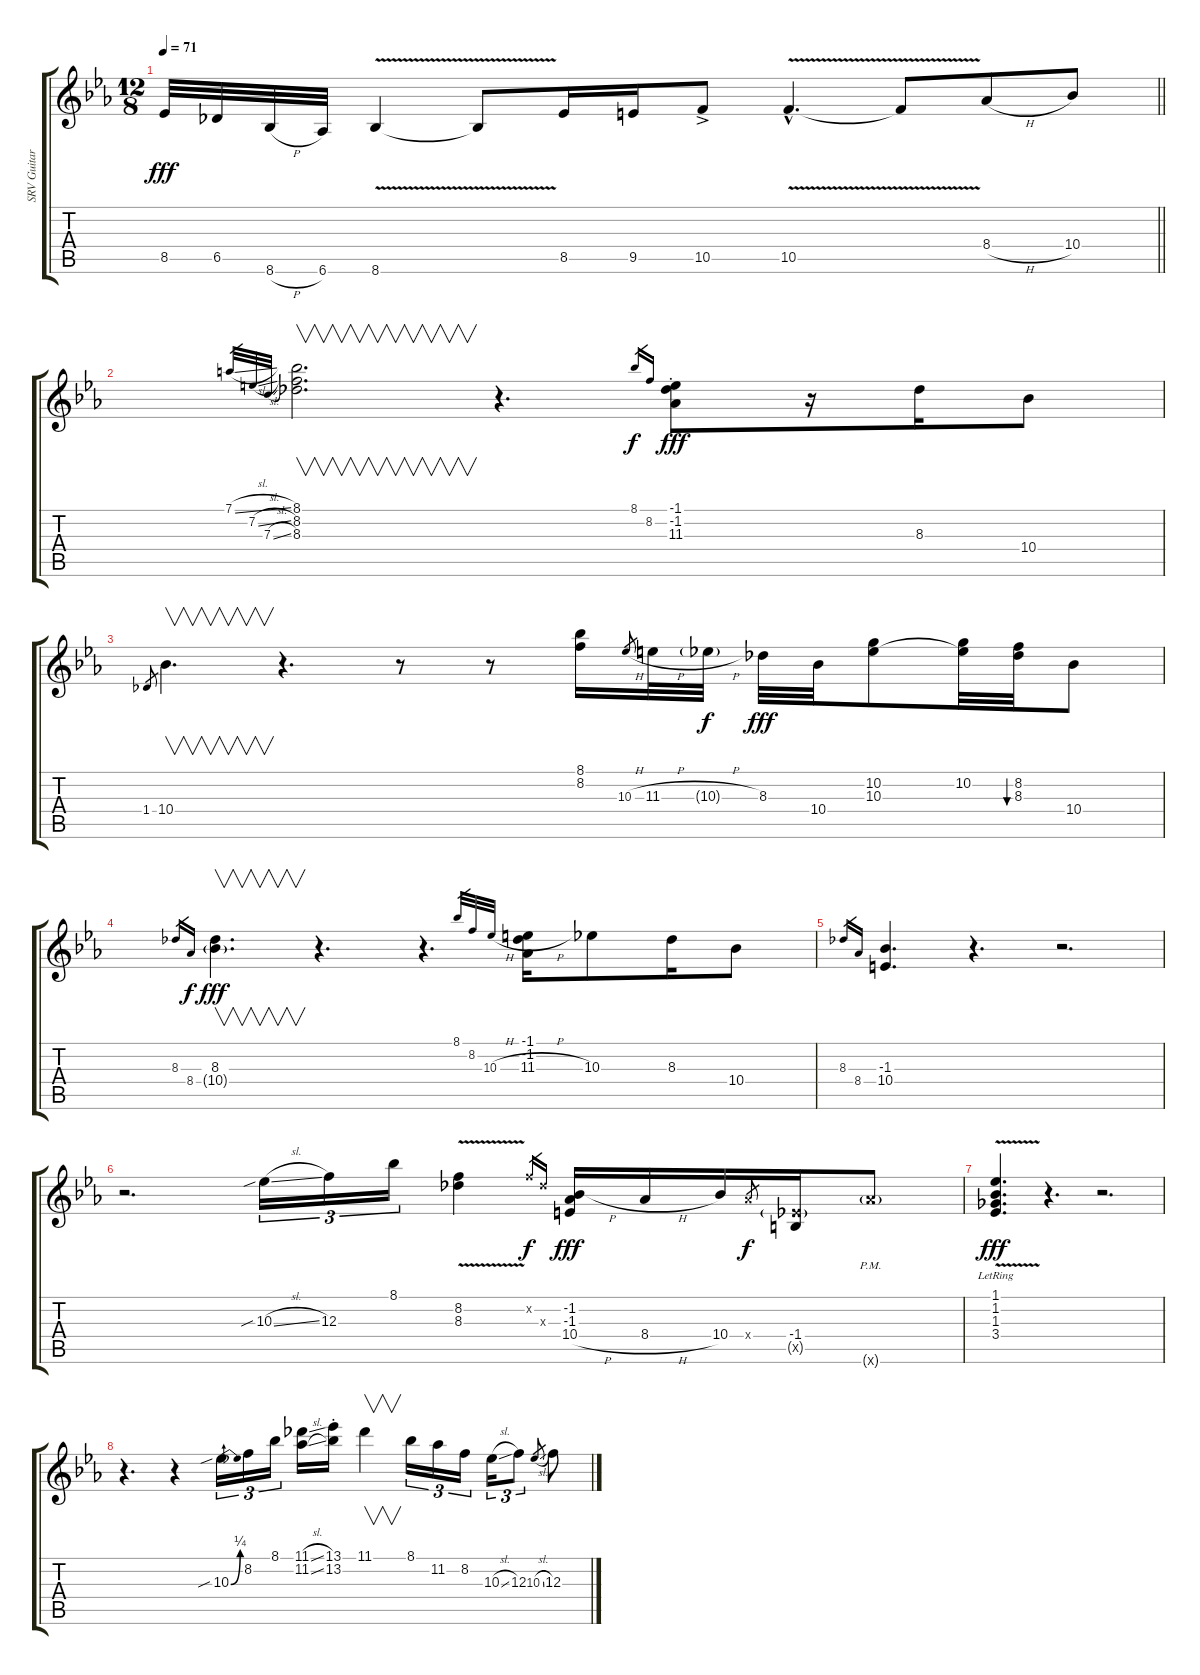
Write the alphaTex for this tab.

\track ("SRV Guitar" "SRV Guitar") {instrument acousticguitarsteel}
\staff {score tabs}
\tuning (D4 A3 F3 C3 G2 D2) {hide}
\ts (12 8)
\tempo 71
\clef g2
\barLineRight lightlight
\ks eb
8.5.32{dy fff} 6.5.32 8.6{h}.32 6.6.32 8.6{v}.4 8.6{v t}.8 8.5.16 9.5.16 10.5{ac}.8 10.5{v hac}.4{d} 10.5{v t}.8 8.4{h}.8 10.4.8 |
7.1{sl}.32{gr} 7.2{sl}.32{gr} 7.3{sl}.32{gr} (8.1 8.2 8.3).2{v d} r.4{d} 8.1.16{gr dy f} 8.2.16{gr} (-1.1 -1.2 11.3{st}).8{dy fff} r.16 8.3.16 10.4.8 |
1.4.8{gr} 10.4.4{v d} r.4{d} r.8 r.8 (8.1 8.2).16 10.3{h}.8{gr} 11.3{h}.32 10.3{h g}.32{dy f} 8.3.32{dy fff} 10.4.32 (10.2 10.3).8 (10.2 10.3{t}).32 (8.2 8.3).32{bu 30} 10.4.8 |
8.3.16{gr} 8.4.16{gr dy f} (8.3 10.4{g}).4{v d dy fff} r.4{d} r.4{d} 8.1.32{gr} 8.2.32{gr} 10.3{h}.32{gr} (-1.1 -1.2 11.3{h}).16 10.3.8 8.3.16 10.4.8 |
8.3.16{gr} 8.4.16{gr} (-1.3 10.4).4{d} r.4{d} r.2{d} |
r.2{d} 10.3{sib sl}.16{tu (3 2)} 12.3.16{tu (3 2)} 8.1.16{tu (3 2)} (8.2{v} 8.3{v}).4 8.2{x}.16{gr dy f} 8.3{x}.16{gr} (-1.2 -1.3 10.4{h}).16{dy fff} 8.4{h}.16 10.4.16 8.4{x}.8{gr dy f} (-1.4 8.5{g x}).16 18.6{g pm x}.8 |
(1.1{v lr} 1.2{v lr} 1.3{v lr} 3.4{v lr}).4{d dy fff} r.4{d} r.2{d} |
r.4{d} r.4 10.3{be (bend 0 0 60 1) sib}.16{tu (3 2)} 8.2.16{tu (3 2)} 8.1.16{tu (3 2)} (11.1{sl} 11.2{sl}).16 (13.1{st} 13.2{st}).16 11.1.4{v} 8.1.16{tu (3 2)} 11.2.16{tu (3 2)} 8.2.16{tu (3 2) beam splitsecondary} 10.3{sl}.16{tu (3 2)} 12.3.8{tu (3 2)} 10.3{sl}.8{gr} 12.3.8
